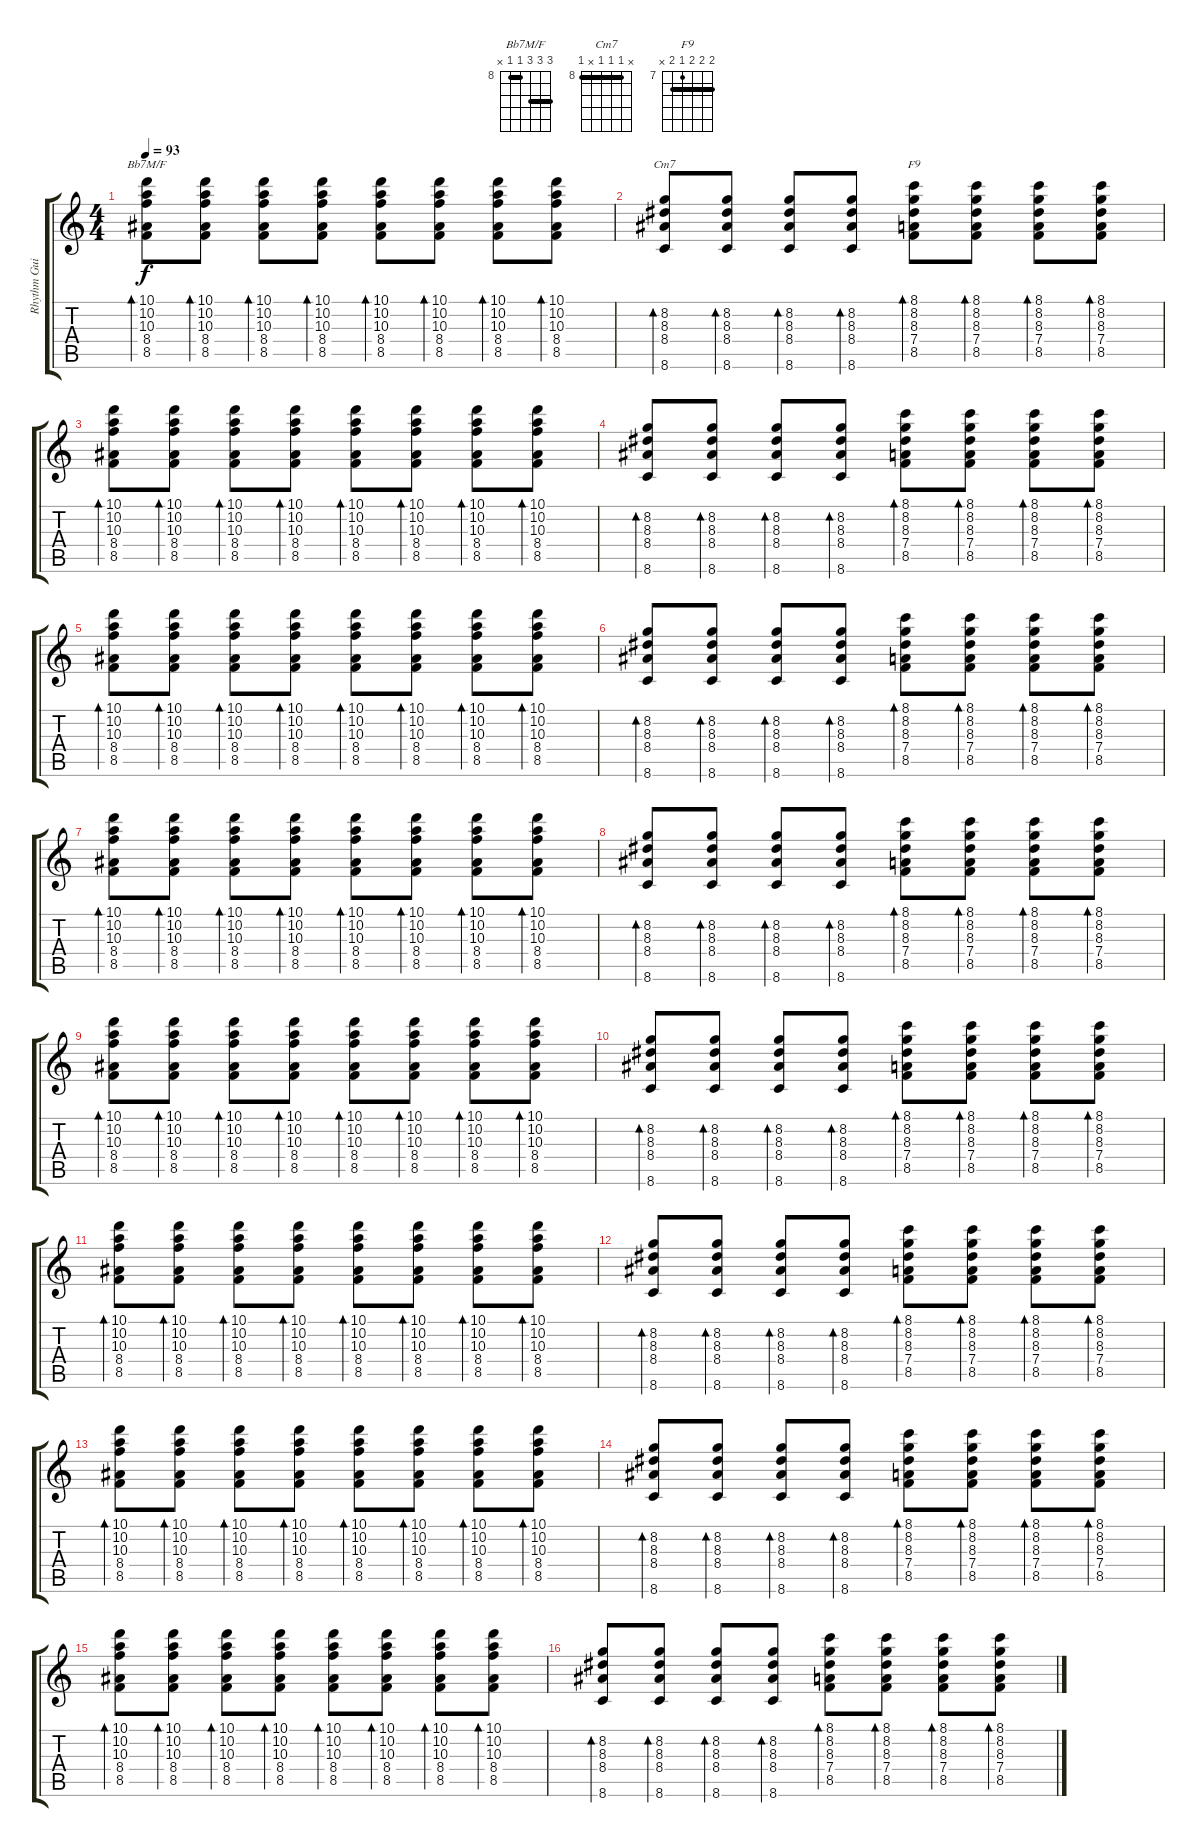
\track ("Rhythm Guitar" "Rhythm Gui") {instrument electricguitarclean}
\staff {score tabs}
\tuning (E4 B3 G3 D3 A2 E2) {hide}
\chord ("Bb7M/F" 10 10 10 8 8 x) {firstfret 8 barre (8 10)}
\chord ("Cm7" x 8 8 8 x 8) {firstfret 8 barre 8}
\chord ("F9" 8 8 8 7 8 x) {firstfret 7 barre 8}
\ts (4 4)
\tempo 93
\clef g2
\ks c
(10.1 10.2 10.3 8.4 8.5).8{bd 30 ch "Bb7M/F" dy f} (10.1 10.2 10.3 8.4 8.5).8{bd 30} (10.1 10.2 10.3 8.4 8.5).8{bd 30} (10.1 10.2 10.3 8.4 8.5).8{bd 30} (10.1 10.2 10.3 8.4 8.5).8{bd 30} (10.1 10.2 10.3 8.4 8.5).8{bd 30} (10.1 10.2 10.3 8.4 8.5).8{bd 30} (10.1 10.2 10.3 8.4 8.5).8{bd 30} |
(8.2 8.3 8.4 8.6).8{bd 30 ch "Cm7"} (8.2 8.3 8.4 8.6).8{bd 30} (8.2 8.3 8.4 8.6).8{bd 30} (8.2 8.3 8.4 8.6).8{bd 30} (8.1 8.2 8.3 7.4 8.5).8{bd 30 ch "F9"} (8.1 8.2 8.3 7.4 8.5).8{bd 30} (8.1 8.2 8.3 7.4 8.5).8{bd 30} (8.1 8.2 8.3 7.4 8.5).8{bd 30} |
(10.1 10.2 10.3 8.4 8.5).8{bd 30} (10.1 10.2 10.3 8.4 8.5).8{bd 30} (10.1 10.2 10.3 8.4 8.5).8{bd 30} (10.1 10.2 10.3 8.4 8.5).8{bd 30} (10.1 10.2 10.3 8.4 8.5).8{bd 30} (10.1 10.2 10.3 8.4 8.5).8{bd 30} (10.1 10.2 10.3 8.4 8.5).8{bd 30} (10.1 10.2 10.3 8.4 8.5).8{bd 30} |
(8.2 8.3 8.4 8.6).8{bd 30} (8.2 8.3 8.4 8.6).8{bd 30} (8.2 8.3 8.4 8.6).8{bd 30} (8.2 8.3 8.4 8.6).8{bd 30} (8.1 8.2 8.3 7.4 8.5).8{bd 30} (8.1 8.2 8.3 7.4 8.5).8{bd 30} (8.1 8.2 8.3 7.4 8.5).8{bd 30} (8.1 8.2 8.3 7.4 8.5).8{bd 30} |
(10.1 10.2 10.3 8.4 8.5).8{bd 30} (10.1 10.2 10.3 8.4 8.5).8{bd 30} (10.1 10.2 10.3 8.4 8.5).8{bd 30} (10.1 10.2 10.3 8.4 8.5).8{bd 30} (10.1 10.2 10.3 8.4 8.5).8{bd 30} (10.1 10.2 10.3 8.4 8.5).8{bd 30} (10.1 10.2 10.3 8.4 8.5).8{bd 30} (10.1 10.2 10.3 8.4 8.5).8{bd 30} |
(8.2 8.3 8.4 8.6).8{bd 30} (8.2 8.3 8.4 8.6).8{bd 30} (8.2 8.3 8.4 8.6).8{bd 30} (8.2 8.3 8.4 8.6).8{bd 30} (8.1 8.2 8.3 7.4 8.5).8{bd 30} (8.1 8.2 8.3 7.4 8.5).8{bd 30} (8.1 8.2 8.3 7.4 8.5).8{bd 30} (8.1 8.2 8.3 7.4 8.5).8{bd 30} |
(10.1 10.2 10.3 8.4 8.5).8{bd 30} (10.1 10.2 10.3 8.4 8.5).8{bd 30} (10.1 10.2 10.3 8.4 8.5).8{bd 30} (10.1 10.2 10.3 8.4 8.5).8{bd 30} (10.1 10.2 10.3 8.4 8.5).8{bd 30} (10.1 10.2 10.3 8.4 8.5).8{bd 30} (10.1 10.2 10.3 8.4 8.5).8{bd 30} (10.1 10.2 10.3 8.4 8.5).8{bd 30} |
(8.2 8.3 8.4 8.6).8{bd 30} (8.2 8.3 8.4 8.6).8{bd 30} (8.2 8.3 8.4 8.6).8{bd 30} (8.2 8.3 8.4 8.6).8{bd 30} (8.1 8.2 8.3 7.4 8.5).8{bd 30} (8.1 8.2 8.3 7.4 8.5).8{bd 30} (8.1 8.2 8.3 7.4 8.5).8{bd 30} (8.1 8.2 8.3 7.4 8.5).8{bd 30} |
(10.1 10.2 10.3 8.4 8.5).8{bd 30} (10.1 10.2 10.3 8.4 8.5).8{bd 30} (10.1 10.2 10.3 8.4 8.5).8{bd 30} (10.1 10.2 10.3 8.4 8.5).8{bd 30} (10.1 10.2 10.3 8.4 8.5).8{bd 30} (10.1 10.2 10.3 8.4 8.5).8{bd 30} (10.1 10.2 10.3 8.4 8.5).8{bd 30} (10.1 10.2 10.3 8.4 8.5).8{bd 30} |
(8.2 8.3 8.4 8.6).8{bd 30} (8.2 8.3 8.4 8.6).8{bd 30} (8.2 8.3 8.4 8.6).8{bd 30} (8.2 8.3 8.4 8.6).8{bd 30} (8.1 8.2 8.3 7.4 8.5).8{bd 30} (8.1 8.2 8.3 7.4 8.5).8{bd 30} (8.1 8.2 8.3 7.4 8.5).8{bd 30} (8.1 8.2 8.3 7.4 8.5).8{bd 30} |
(10.1 10.2 10.3 8.4 8.5).8{bd 30} (10.1 10.2 10.3 8.4 8.5).8{bd 30} (10.1 10.2 10.3 8.4 8.5).8{bd 30} (10.1 10.2 10.3 8.4 8.5).8{bd 30} (10.1 10.2 10.3 8.4 8.5).8{bd 30} (10.1 10.2 10.3 8.4 8.5).8{bd 30} (10.1 10.2 10.3 8.4 8.5).8{bd 30} (10.1 10.2 10.3 8.4 8.5).8{bd 30} |
(8.2 8.3 8.4 8.6).8{bd 30} (8.2 8.3 8.4 8.6).8{bd 30} (8.2 8.3 8.4 8.6).8{bd 30} (8.2 8.3 8.4 8.6).8{bd 30} (8.1 8.2 8.3 7.4 8.5).8{bd 30} (8.1 8.2 8.3 7.4 8.5).8{bd 30} (8.1 8.2 8.3 7.4 8.5).8{bd 30} (8.1 8.2 8.3 7.4 8.5).8{bd 30} |
(10.1 10.2 10.3 8.4 8.5).8{bd 30} (10.1 10.2 10.3 8.4 8.5).8{bd 30} (10.1 10.2 10.3 8.4 8.5).8{bd 30} (10.1 10.2 10.3 8.4 8.5).8{bd 30} (10.1 10.2 10.3 8.4 8.5).8{bd 30} (10.1 10.2 10.3 8.4 8.5).8{bd 30} (10.1 10.2 10.3 8.4 8.5).8{bd 30} (10.1 10.2 10.3 8.4 8.5).8{bd 30} |
(8.2 8.3 8.4 8.6).8{bd 30} (8.2 8.3 8.4 8.6).8{bd 30} (8.2 8.3 8.4 8.6).8{bd 30} (8.2 8.3 8.4 8.6).8{bd 30} (8.1 8.2 8.3 7.4 8.5).8{bd 30} (8.1 8.2 8.3 7.4 8.5).8{bd 30} (8.1 8.2 8.3 7.4 8.5).8{bd 30} (8.1 8.2 8.3 7.4 8.5).8{bd 30} |
(10.1 10.2 10.3 8.4 8.5).8{bd 30} (10.1 10.2 10.3 8.4 8.5).8{bd 30} (10.1 10.2 10.3 8.4 8.5).8{bd 30} (10.1 10.2 10.3 8.4 8.5).8{bd 30} (10.1 10.2 10.3 8.4 8.5).8{bd 30} (10.1 10.2 10.3 8.4 8.5).8{bd 30} (10.1 10.2 10.3 8.4 8.5).8{bd 30} (10.1 10.2 10.3 8.4 8.5).8{bd 30} |
(8.2 8.3 8.4 8.6).8{bd 30} (8.2 8.3 8.4 8.6).8{bd 30} (8.2 8.3 8.4 8.6).8{bd 30} (8.2 8.3 8.4 8.6).8{bd 30} (8.1 8.2 8.3 7.4 8.5).8{bd 30} (8.1 8.2 8.3 7.4 8.5).8{bd 30} (8.1 8.2 8.3 7.4 8.5).8{bd 30} (8.1 8.2 8.3 7.4 8.5).8{bd 30}
